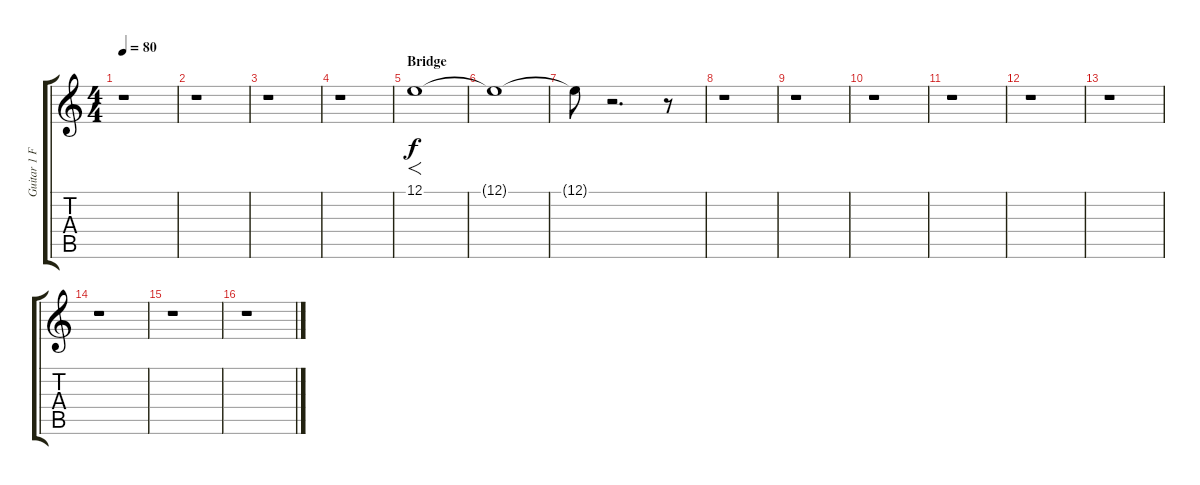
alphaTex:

\track ("Guitar 1 Feedback" "Guitar 1 F") {instrument lead2sawtooth}
\staff {score tabs}
\tuning (E4 B3 G3 D3 A2 E2) {hide}
\ts (4 4)
\tempo 80
\clef g2
\ks c
r.1{dy f} |
r.1 |
r.1 |
r.1 |
\section ("" "Bridge")
12.1.1{f} |
12.1{t}.1 |
12.1{t}.8 r.2{d} r.8 |
r.1 |
r.1 |
r.1 |
r.1 |
r.1 |
r.1 |
r.1 |
r.1 |
r.1
